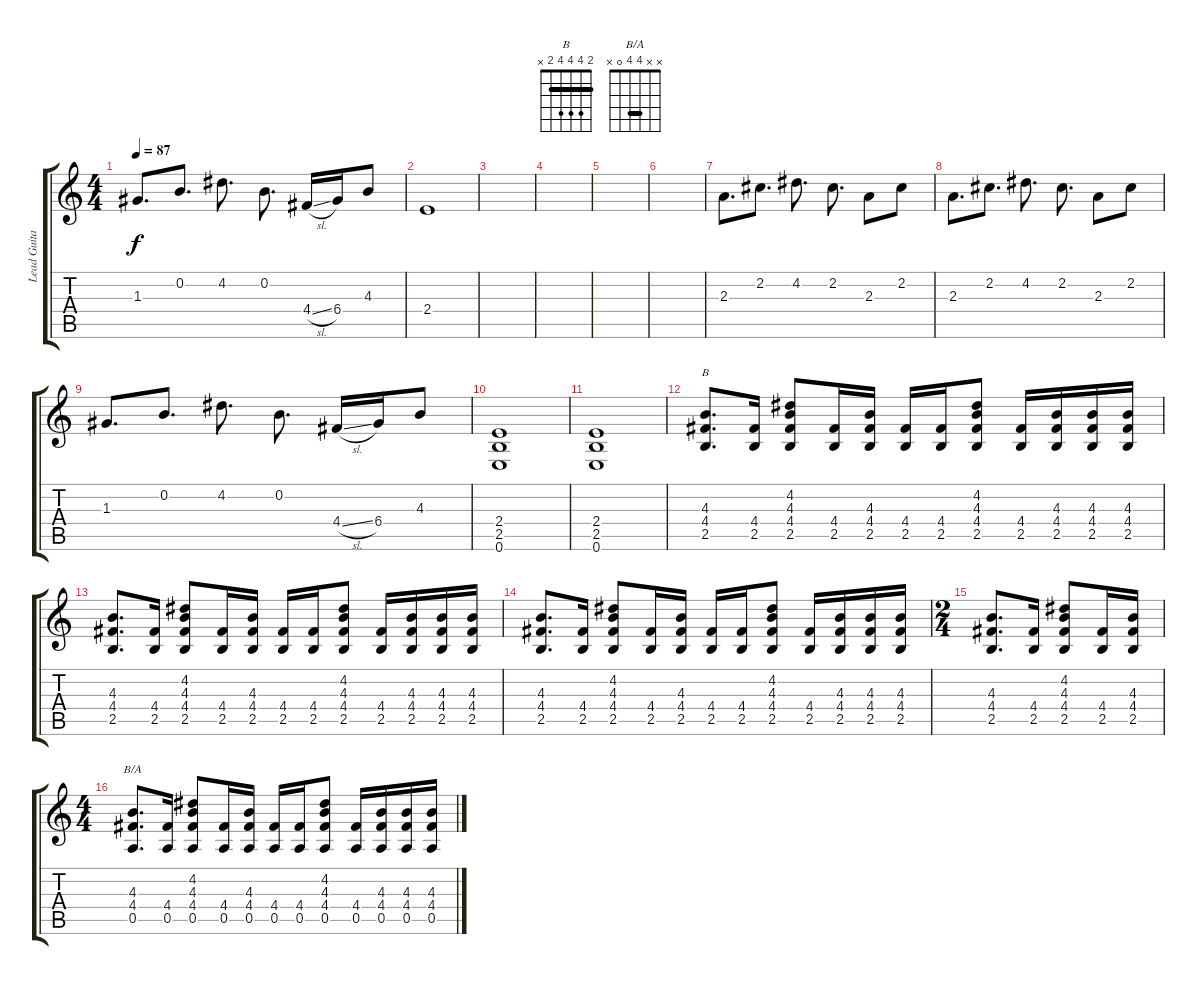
\track ("Lead Guitar (E. O'Brian)" "Lead Guita") {instrument electricguitarjazz}
\staff {score tabs}
\tuning (E4 B3 G3 D3 A2 E2) {hide}
\chord ("B" 2 4 4 4 2 x) {barre 2}
\chord ("B/A" x x 4 4 0 x) {barre 4}
\ts (4 4)
\tempo 87
\clef g2
\ks c
1.3.8{d dy f} 0.2.8{d} 4.2.8{d} 0.2.8{d} 4.4{sl}.16 6.4.16 4.3.8 |
2.4.1 |
|
|
|
|
2.3.8{d} 2.2.8{d} 4.2.8{d} 2.2.8{d} 2.3.8 2.2.8 |
2.3.8{d} 2.2.8{d} 4.2.8{d} 2.2.8{d} 2.3.8 2.2.8 |
1.3.8{d} 0.2.8{d} 4.2.8{d} 0.2.8{d} 4.4{sl}.16 6.4.16 4.3.8 |
(2.4 2.5 0.6).1{instrument overdrivenguitar} |
(2.4 2.5 0.6).1 |
(4.3 4.4 2.5).8{d ch "B"} (4.4 2.5).16 (4.2 4.3 4.4 2.5).8 (4.4 2.5).16 (4.3 4.4 2.5).16 (4.4 2.5).16 (4.4 2.5).16 (4.2 4.3 4.4 2.5).8 (4.4 2.5).16 (4.3 4.4 2.5).16 (4.3 4.4 2.5).16 (4.3 4.4 2.5).16 |
(4.3 4.4 2.5).8{d} (4.4 2.5).16 (4.2 4.3 4.4 2.5).8 (4.4 2.5).16 (4.3 4.4 2.5).16 (4.4 2.5).16 (4.4 2.5).16 (4.2 4.3 4.4 2.5).8 (4.4 2.5).16 (4.3 4.4 2.5).16 (4.3 4.4 2.5).16 (4.3 4.4 2.5).16 |
(4.3 4.4 2.5).8{d} (4.4 2.5).16 (4.2 4.3 4.4 2.5).8 (4.4 2.5).16 (4.3 4.4 2.5).16 (4.4 2.5).16 (4.4 2.5).16 (4.2 4.3 4.4 2.5).8 (4.4 2.5).16 (4.3 4.4 2.5).16 (4.3 4.4 2.5).16 (4.3 4.4 2.5).16 |
\ts (2 4)
(4.3 4.4 2.5).8{d} (4.4 2.5).16 (4.2 4.3 4.4 2.5).8 (4.4 2.5).16 (4.3 4.4 2.5).16 |
\ts (4 4)
(4.3 4.4 0.5).8{d ch "B/A"} (4.4 0.5).16 (4.2 4.3 4.4 0.5).8 (4.4 0.5).16 (4.3 4.4 0.5).16 (4.4 0.5).16 (4.4 0.5).16 (4.2 4.3 4.4 0.5).8 (4.4 0.5).16 (4.3 4.4 0.5).16 (4.3 4.4 0.5).16 (4.3 4.4 0.5).16
